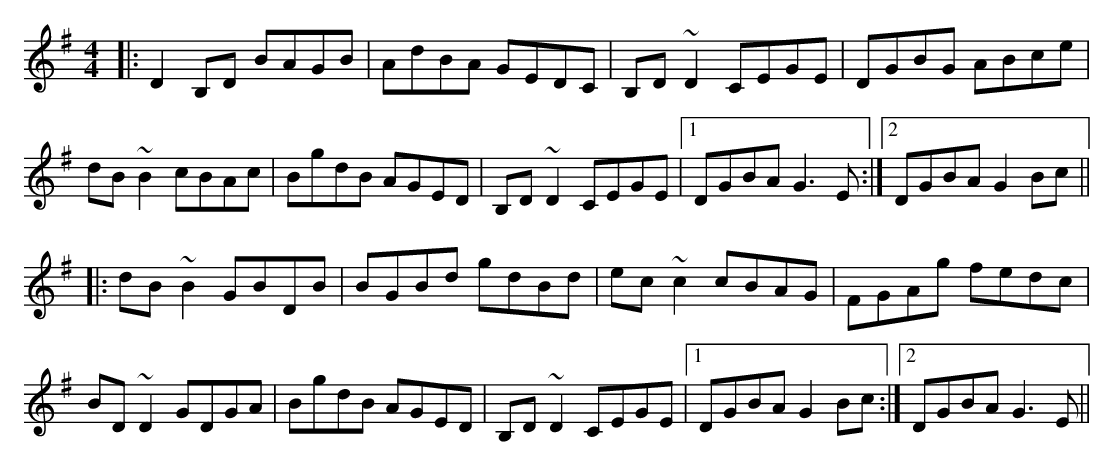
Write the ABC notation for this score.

X:1
M:4/4
K:G
|:D2,B,D BAGB|AdBA GEDC|B,D~D2 CEGE|DGBG ABce|
dB~B2 cBAc|BgdB AGED|B,D~D2 CEGE|1 DGBA G3E :|2 DGBA G2Bc||
|:dB~B2 GBDB|BGBd gdBd|ec~c2 cBAG|FGAg fedc|
BD~D2 GDGA|BgdB AGED|B,D~D2 CEGE|1 DGBA G2Bc :|2 DGBA G3E||
